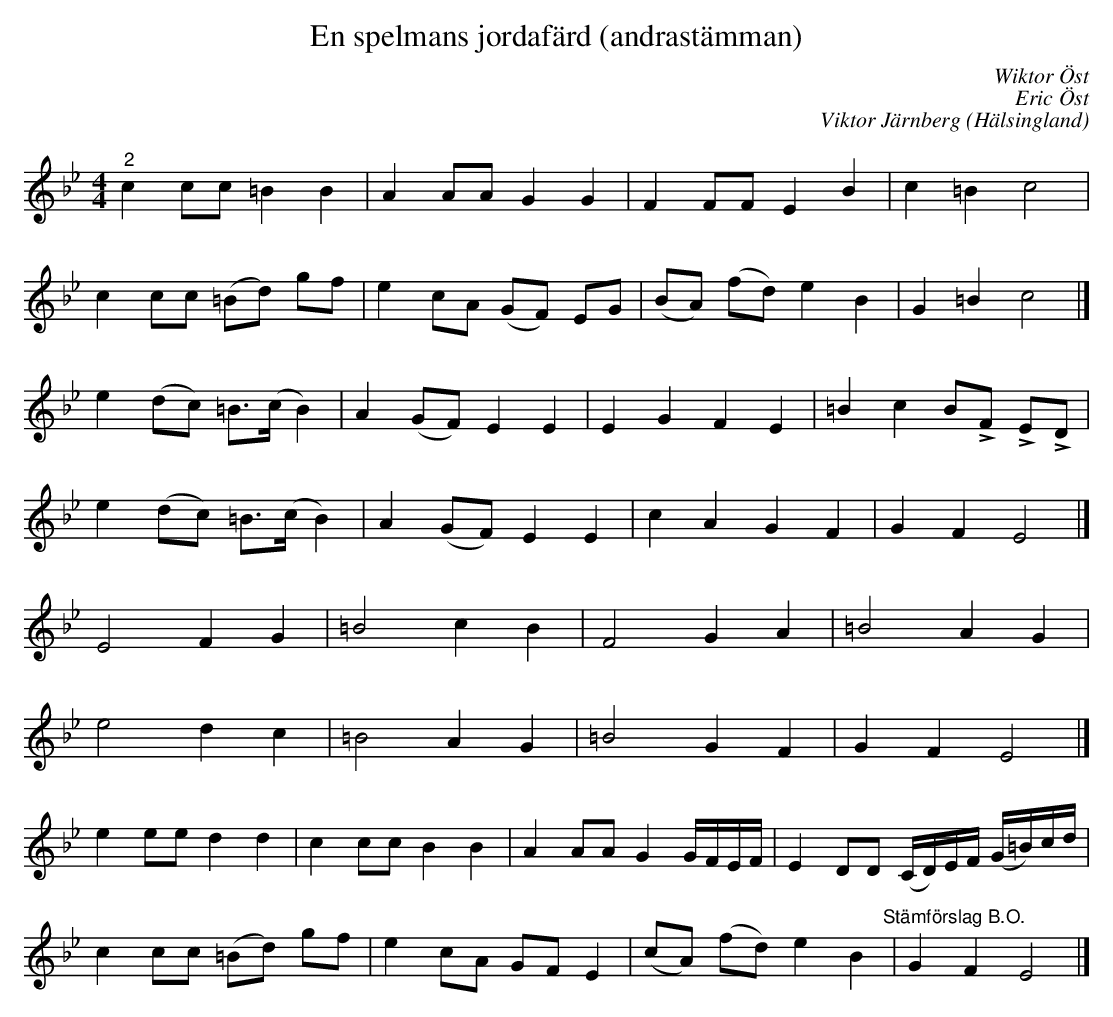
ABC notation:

X:1
T:En spelmans jordafärd (andrastämman)
C:Wiktor Öst
C:Eric Öst
C:Viktor Järnberg
O:Hälsingland
L:1/8
M:4/4
K:Gm
V:2
"^2" c2 cc =B2 B2 | A2 AA G2 G2 | F2 FF E2 B2 | c2 =B2 c4 |
c2 cc (=Bd) gf | e2 cA (GF) EG | (BA) (fd) e2 B2 | G2 =B2 c4 |]
e2 (dc) =B>(c B2) | A2 (GF) E2 E2 | E2 G2 F2 E2 | =B2 c2 B!>!F !>!E!>!D |
e2 (dc) =B>(c B2) | A2 (GF) E2 E2 | c2 A2 G2 F2 | G2 F2 E4 |]
E4 F2 G2 | =B4 c2 B2 | F4 G2 A2 | =B4 A2 G2 |
e4 d2 c2 | =B4 A2 G2 | =B4 G2 F2 | G2 F2 E4 |]
e2 ee d2 d2 | c2 cc B2 B2 | A2 AA G2 G/F/E/F/ | E2 DD (C/D/)E/F/ (G/=B/)c/d/ |
c2 cc (=Bd) gf | e2 cA GF E2 | (cA) (fd) e2 B2"^Stämförslag B.O." | G2 F2 E4 |]
